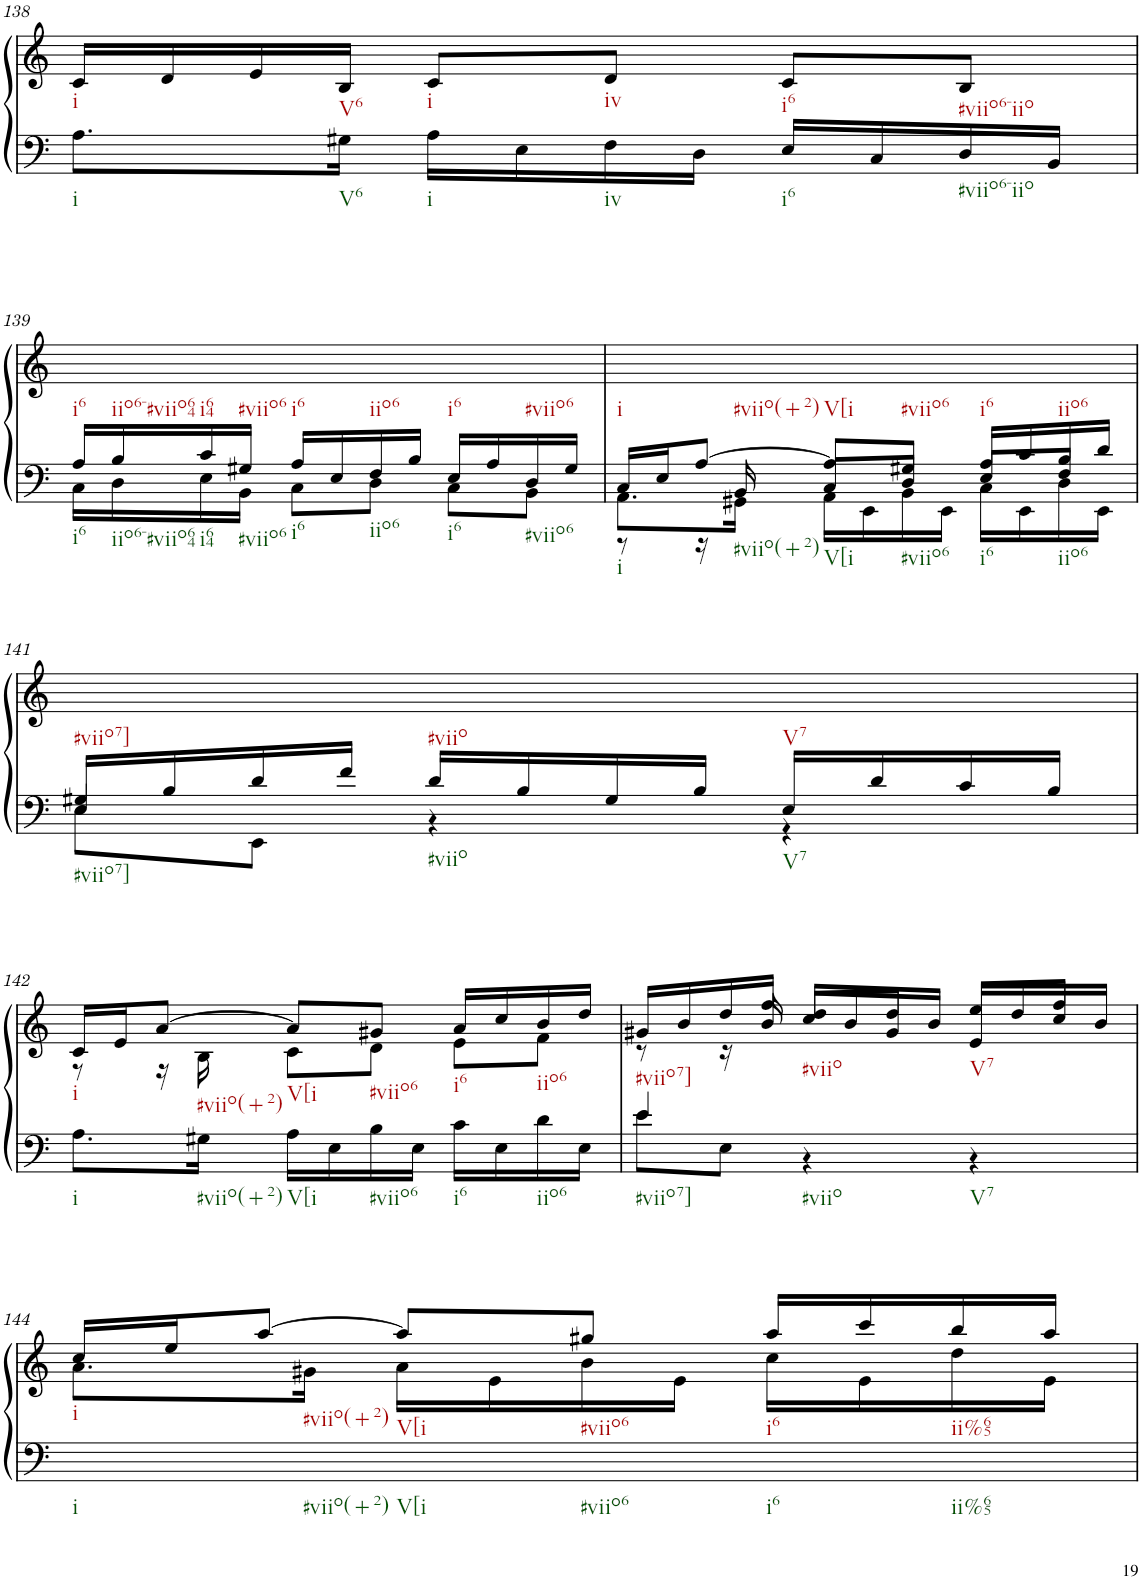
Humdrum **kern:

**kern	**kern
*part1	*part1
*staff2	*staff1
*I"Klavier linke Hand	*
!!LO:PB:g=z
*clefF4	*clefG2
*k[]	*k[]
*M3/4	*M3/4
=138	=138
8.A\L	16c/LL
.	16d/
.	16e/
16G#X\Jk	16B/JJ
16A\LL	8c/L
16E\	.
16F\	8d/J
16D\JJ	.
16E/LL	8c/L
16C/	.
16D/	8B/J
16BB/JJ	.
!!LO:LB:g=z
=139	=139
*^	*
16A/LL	16C\LL	2.ryy
16B/	16D\	.
16c/	16E\	.
16G#X/JJ	16BB\JJ	.
16A/LL	8C\L	.
16E/	.	.
16F/	8D\J	.
16B/JJ	.	.
16E/LL	8C\L	.
16A/	.	.
16D/	8BB\J	.
16G#/JJ	.	.
=140	=140	=140
*	*^	*
16C/LL	8.AA\L	8r	2.ryy
16E/J	.	.	.
[8A/J	.	16r	.
.	16GG#X\Jk	16BB/	.
8A/L]	16AA\LL	8C/L	.
.	16EE\	.	.
8G#X/J	16BB\	8D/J	.
.	16EE\JJ	.	.
16A/LL	16C\LL	8E/L	.
16c/	16EE\	.	.
16B/	16D\	8F/J	.
16d/JJ	16EE\JJ	.	.
!!LO:LB:g=z
=141	=141	=141	=141
16G#X/LL	8E\L	4E/	2.ryy
16B/	.	.	.
16d/	8EE\J	.	.
16f/JJ	.	.	.
16d/LL	4r	2ryy	.
16B/	.	.	.
16G#/	.	.	.
16B/JJ	.	.	.
16E/LL	4r	.	.
16d/	.	.	.
16c/	.	.	.
16B/JJ	.	.	.
*	*v	*v	*
!!LO:LB:g=z
=142	=142	=142
*	*	*^
2.ryy	8.A\L	16c/LL	8r
.	.	16e/J	.
.	.	[8a/J	16r
.	16G#X\Jk	.	16B\
.	16A\LL	8a/L]	8c\L
.	16E\	.	.
.	16B\	8g#X/J	8d\J
.	16E\JJ	.	.
.	16c\LL	16a/LL	8e\L
.	16E\	16cc/	.
.	16d\	16b/	8f\J
.	16E\JJ	16dd/JJ	.
=143	=143	=143	=143
4e/	8e\L	16g#X/LL	8r
.	.	16b/	.
.	8E\J	16dd/	16r
.	.	16ff/JJ	16b/
2ryy	4r	16dd/LL	8cc/L
.	.	16b/	.
.	.	16g#/	8dd/J
.	.	16b/JJ	.
.	4r	16e/LL	8ee/L
.	.	16dd/	.
.	.	16cc/	8ff/J
.	.	16b/JJ	.
*v	*v	*	*
!!LO:LB:g=z	!!
=144	=144	=144
2.ryy	16cc/LL	8.a\L
.	16ee/J	.
.	[8aa/J	.
.	.	16g#X\Jk
.	8aa/L]	16a\LL
.	.	16e\
.	8gg#X/J	16b\
.	.	16e\JJ
.	16aa/LL	16cc\LL
.	16ccc/	16e\
.	16bb/	16dd\
.	16aa/JJ	16e\JJ
*	*v	*v
=	=
*-	*-
